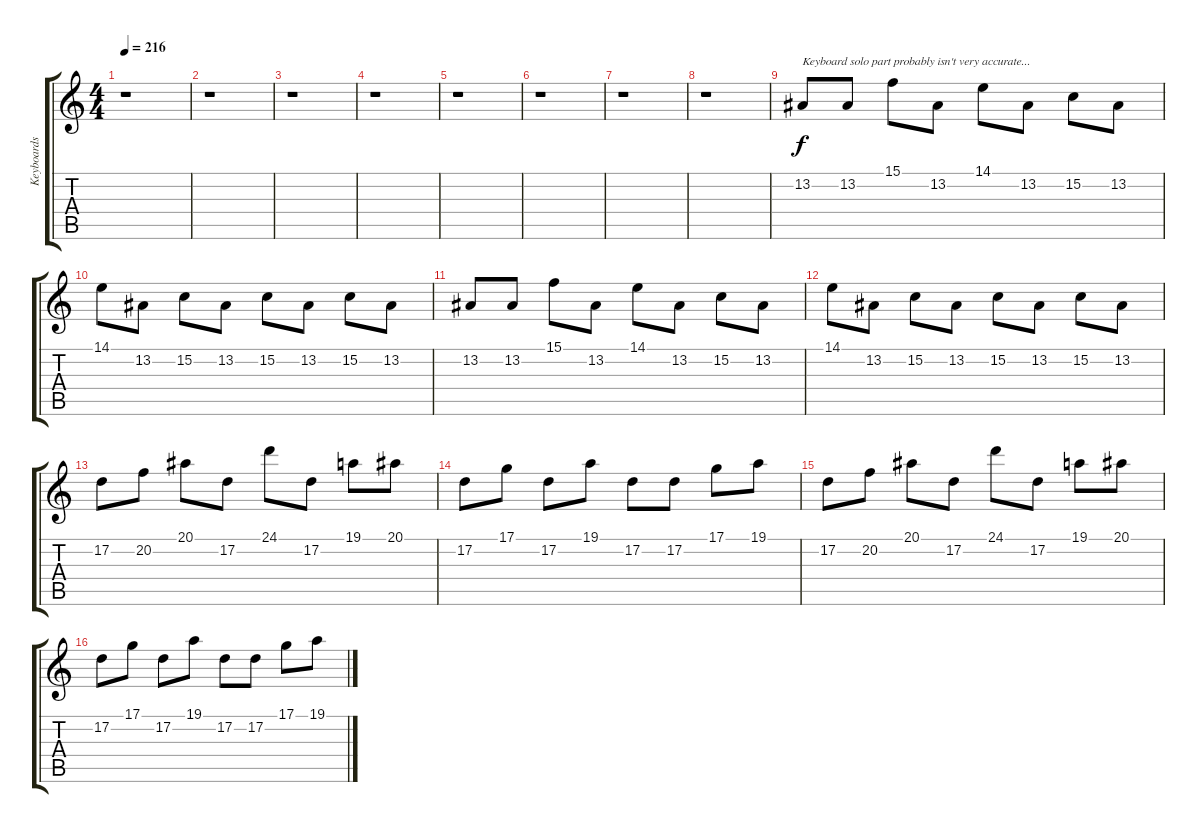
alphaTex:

\track ("Keyboards" "Keyboards") {instrument choiraahs}
\staff {score tabs}
\tuning (D4 A3 F3 C3 G2 D2) {hide}
\ts (4 4)
\tempo 216
\clef g2
\ks c
r.1{dy f} |
r.1 |
r.1 |
r.1 |
r.1 |
r.1 |
r.1 |
r.1 |
13.2.8{txt "Keyboard solo part probably isn't very accurate..."} 13.2.8 15.1.8 13.2.8 14.1.8 13.2.8 15.2.8 13.2.8 |
14.1.8 13.2.8 15.2.8 13.2.8 15.2.8 13.2.8 15.2.8 13.2.8 |
13.2.8 13.2.8 15.1.8 13.2.8 14.1.8 13.2.8 15.2.8 13.2.8 |
14.1.8 13.2.8 15.2.8 13.2.8 15.2.8 13.2.8 15.2.8 13.2.8 |
17.2.8 20.2.8 20.1.8 17.2.8 24.1.8 17.2.8 19.1.8 20.1.8 |
17.2.8 17.1.8 17.2.8 19.1.8 17.2.8 17.2.8 17.1.8 19.1.8 |
17.2.8 20.2.8 20.1.8 17.2.8 24.1.8 17.2.8 19.1.8 20.1.8 |
17.2.8 17.1.8 17.2.8 19.1.8 17.2.8 17.2.8 17.1.8 19.1.8
